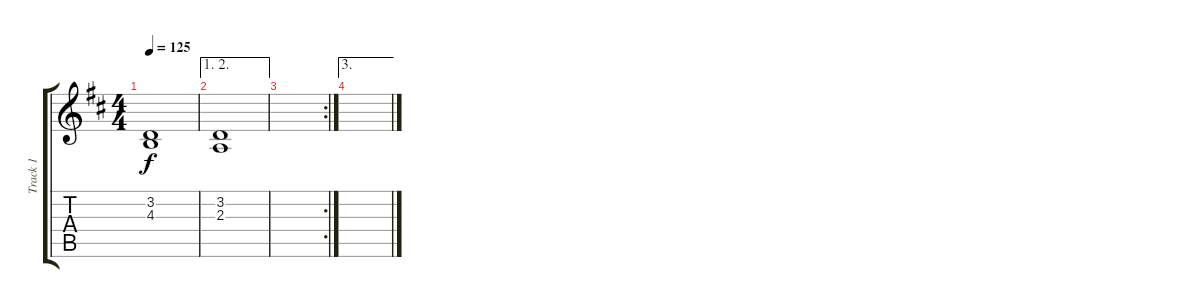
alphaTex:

\track ("Track 1" "Track 1") {instrument tenorsax}
\staff {score tabs}
\tuning (E4 B3 G3 D3 A2 E2) {hide}
\ts (4 4)
\tempo 125
\clef g2
\ks d
(3.2 4.3).1{dy f} |
\ae (1 2)
(3.2 2.3).1 |
\rc 2
|
\ae 3
